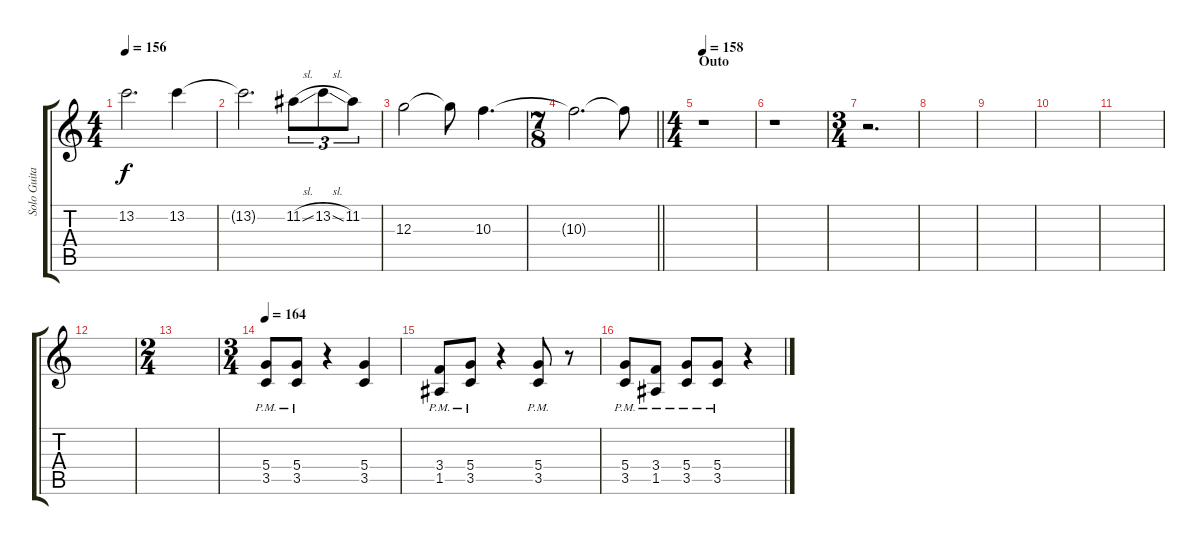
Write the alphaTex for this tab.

\track ("Solo Guitar" "Solo Guita") {instrument distortionguitar}
\staff {score tabs}
\tuning (E4 B3 G3 D3 A2 E2) {hide}
\ts (4 4)
\tempo 156
\clef g2
\ks c
13.2{t}.2{d dy f} 13.2.4 |
13.2{t}.2{d} 11.2{sl}.8{tu (3 2)} 13.2{sl}.8{tu (3 2)} 11.2.8{tu (3 2)} |
12.3.2 12.3{t}.8 10.3.4{d} |
\ts (7 8)
\barLineRight lightlight
10.3{t}.2{d} 10.3{t}.8 |
\ts (4 4)
\section ("" "Outo")
\tempo 158
r.1 |
r.1 |
\ts (3 4)
r.2{d} |
|
|
|
|
|
\ts (2 4)
|
\ts (3 4)
\tempo 164
(5.4{pm} 3.5{pm}).8 (5.4{pm} 3.5{pm}).8 r.4 (5.4 3.5).4 |
(3.4{pm} 1.5{pm}).8 (5.4{pm} 3.5{pm}).8 r.4 (5.4{pm} 3.5{pm}).8 r.8 |
(5.4{pm} 3.5{pm}).8 (3.4{pm} 1.5{pm}).8 (5.4{pm} 3.5{pm}).8 (5.4{pm} 3.5{pm}).8 r.4
